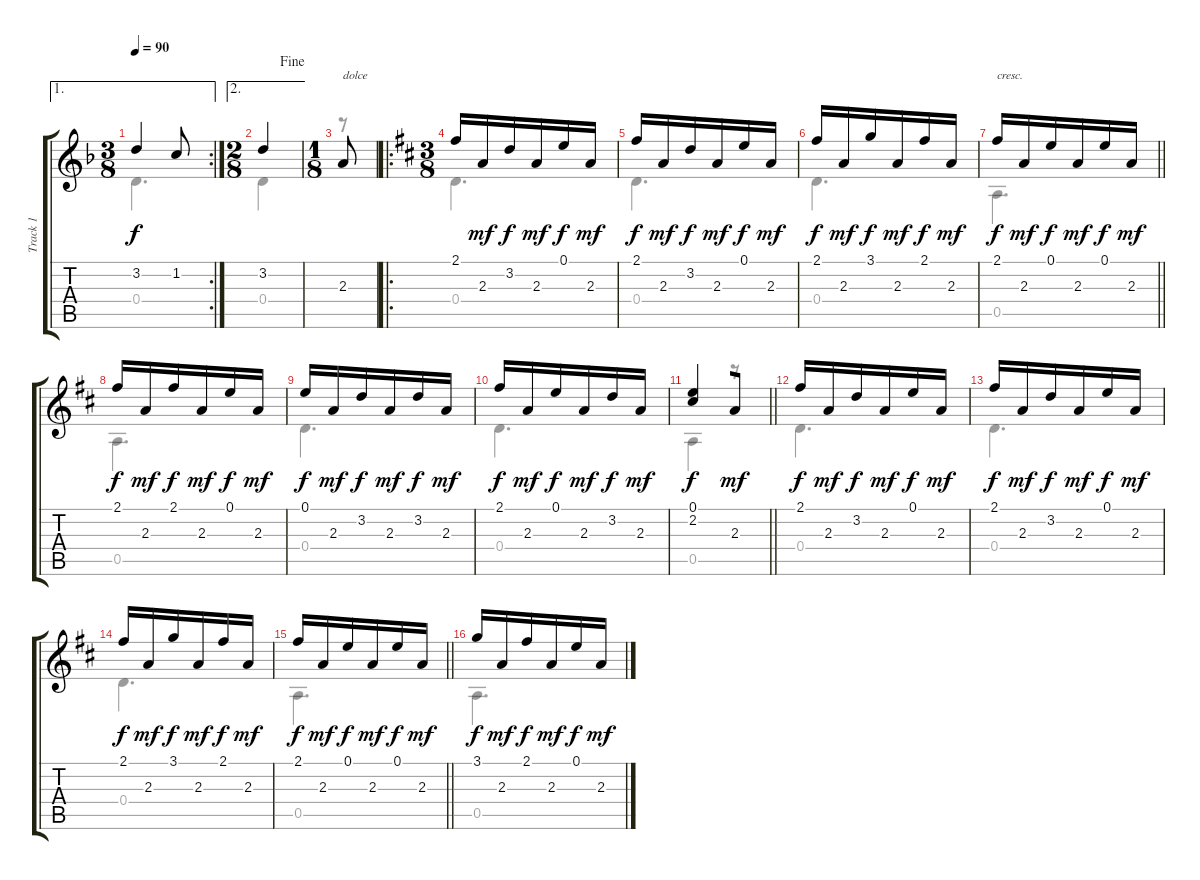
\track ("Track 1" "Track 1") {instrument acousticguitarsteel}
\staff {score tabs}
\tuning (E4 B3 G3 D3 A2 E2) {hide}
\voice
\ae 1
\rc 2
\ts (3 8)
\tempo 90
\clef g2
\ks dminor
3.2.4{dy f} 1.2.8 |
\ae 2
\ts (2 8)
\jump fine
3.2.4 |
\ts (1 8)
2.3.8{txt "dolce"} |
\ro
\ts (3 8)
\ks d
2.1.16 2.3.16{dy mf beam merge} 3.2.16{dy f} 2.3.16{dy mf beam merge} 0.1.16{dy f} 2.3.16{dy mf} |
2.1.16{dy f} 2.3.16{dy mf beam merge} 3.2.16{dy f} 2.3.16{dy mf beam merge} 0.1.16{dy f} 2.3.16{dy mf} |
2.1.16{dy f} 2.3.16{dy mf beam merge} 3.1.16{dy f} 2.3.16{dy mf beam merge} 2.1.16{dy f} 2.3.16{dy mf} |
\barLineRight lightlight
2.1.16{txt "cresc." dy f volume 16} 2.3.16{dy mf beam merge} 0.1.16{dy f} 2.3.16{dy mf beam merge} 0.1.16{dy f} 2.3.16{dy mf} |
2.1.16{dy f} 2.3.16{dy mf beam merge} 2.1.16{dy f} 2.3.16{dy mf beam merge} 0.1.16{dy f} 2.3.16{dy mf} |
0.1.16{dy f} 2.3.16{dy mf beam merge} 3.2.16{dy f} 2.3.16{dy mf beam merge} 3.2.16{dy f} 2.3.16{dy mf} |
2.1.16{dy f} 2.3.16{dy mf beam merge} 0.1.16{dy f} 2.3.16{dy mf beam merge} 3.2.16{dy f} 2.3.16{dy mf} |
\barLineRight lightlight
(0.1 2.2).4{dy f beam merge} 2.3.8{dy mf} |
2.1.16{dy f} 2.3.16{dy mf beam merge} 3.2.16{dy f} 2.3.16{dy mf beam merge} 0.1.16{dy f} 2.3.16{dy mf} |
2.1.16{dy f} 2.3.16{dy mf beam merge} 3.2.16{dy f} 2.3.16{dy mf beam merge} 0.1.16{dy f} 2.3.16{dy mf} |
2.1.16{dy f} 2.3.16{dy mf beam merge} 3.1.16{dy f} 2.3.16{dy mf beam merge} 2.1.16{dy f} 2.3.16{dy mf} |
\barLineRight lightlight
2.1.16{dy f} 2.3.16{dy mf beam merge} 0.1.16{dy f} 2.3.16{dy mf beam merge} 0.1.16{dy f} 2.3.16{dy mf} |
3.1.16{dy f} 2.3.16{dy mf beam merge} 2.1.16{dy f} 2.3.16{dy mf beam merge} 0.1.16{dy f} 2.3.16{dy mf}
\voice
\clef g2
\ottava regular
\simile none
\ks dminor
0.4.4{d dy f} |
0.4.4 |
r.8{beam Up} |
\ks d
0.4.4{d} |
0.4.4{d} |
0.4.4{d} |
\barLineRight lightlight
0.5.4{d} |
0.5.4{d} |
0.4.4{d} |
0.4.4{d} |
\barLineRight lightlight
0.5.4 r.8 |
0.4.4{d} |
0.4.4{d} |
0.4.4{d} |
\barLineRight lightlight
0.5.4{d} |
0.5.4{d}
